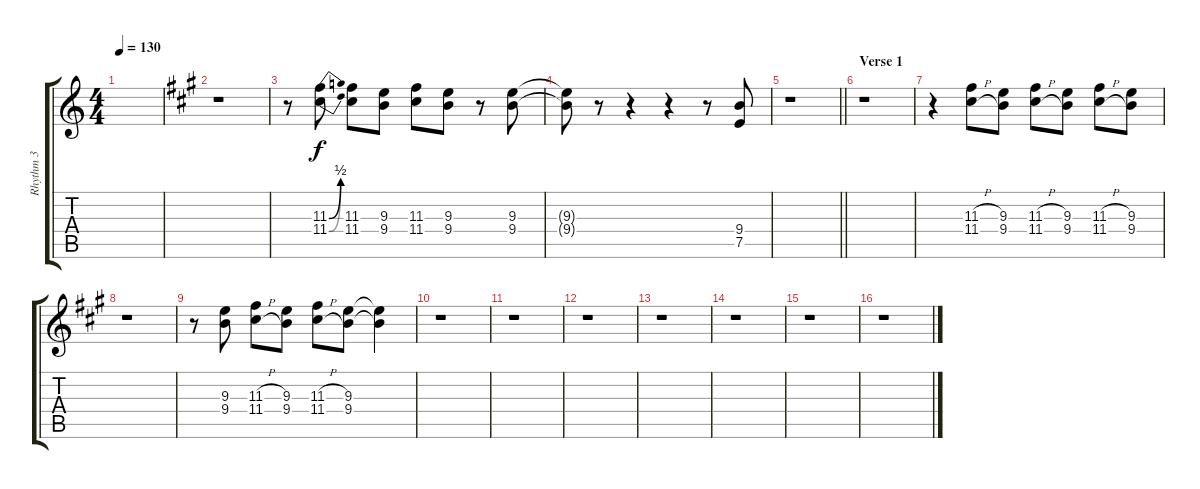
\track ("Rhythm 3" "Rhythm 3") {mute instrument acousticguitarsteel}
\staff {score tabs}
\tuning (E4 B3 G3 D3 A2 E2) {hide}
\ts (4 4)
\tempo 130
\clef g2
\ks c
|
\ks a
r.1 |
r.8 (11.3{be (bend 0 0 60 2)} 11.4{be (bend 0 0 60 2)}).8 (11.3 11.4).8 (9.3 9.4).8 (11.3 11.4).8 (9.3 9.4).8 r.8 (9.3 9.4).8 |
(9.3{t} 9.4{t}).8 r.8 r.4 r.4 r.8 (9.4 7.5).8 |
\barLineRight lightlight
r.1 |
\section ("" "Verse 1")
r.1 |
r.4 (11.3{h} 11.4{h}).8 (9.3 9.4).8 (11.3{h} 11.4{h}).8 (9.3 9.4).8 (11.3{h} 11.4{h}).8 (9.3 9.4).8 |
r.1 |
r.8 (9.3 9.4).8 (11.3{h} 11.4{h}).8 (9.3 9.4).8 (11.3{h} 11.4{h}).8 (9.3 9.4).8 (9.3{t} 9.4{t}).4 |
r.1 |
r.1 |
r.1 |
r.1 |
r.1 |
r.1 |
r.1
